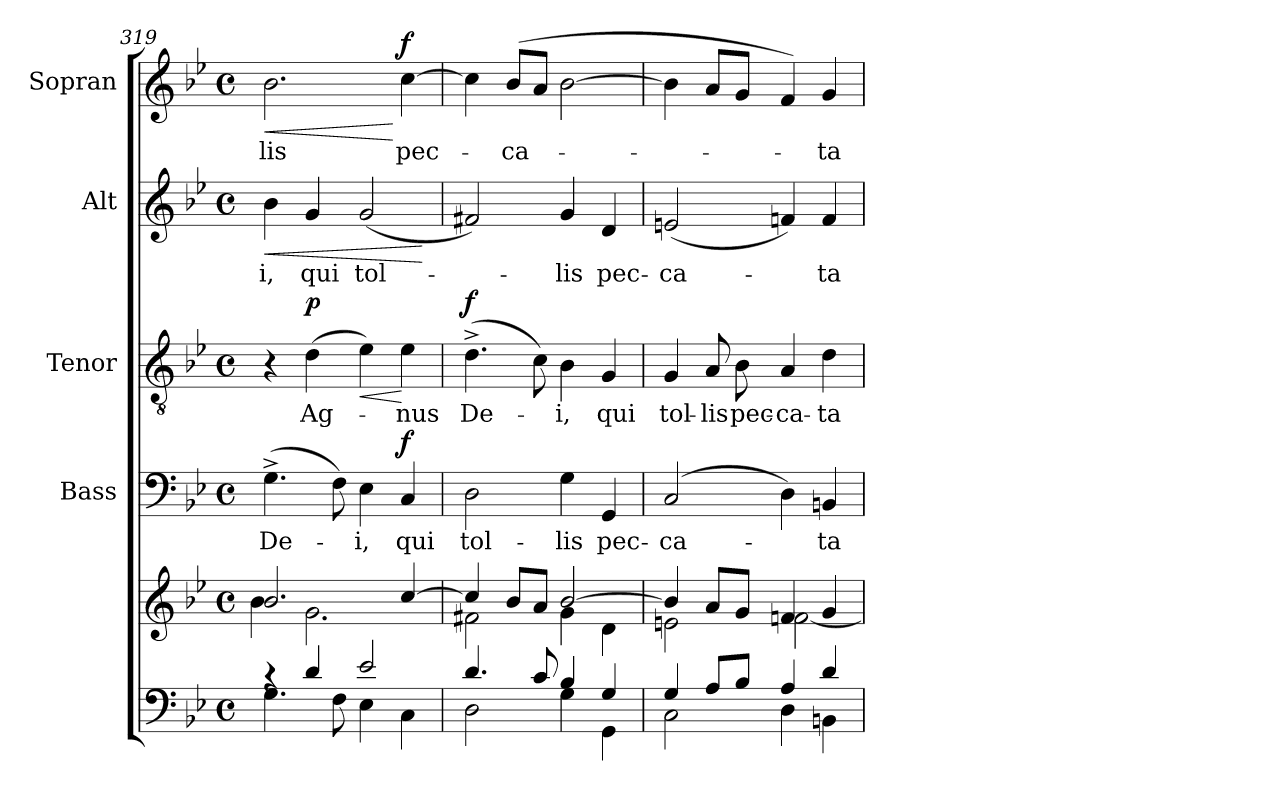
**kern	**kern	**kern	**text	**dynam	**kern	**text	**dynam	**kern	**text	**dynam	**kern	**text	**dynam
*part5	*part5	*part4	*part4	*part4	*part3	*part3	*part3	*part2	*part2	*part2	*part1	*part1	*part1
*staff6	*staff5	*staff4	*staff4	*staff4	*staff3	*staff3	*staff3	*staff2	*staff2	*staff2	*staff1	*staff1	*staff1
*	*	*I"Bass	*	*	*I"Tenor	*	*	*I"Alt	*	*	*I"Sopran	*	*
*	*	*I'B.	*	*	*I'T.	*	*	*I'A.	*	*	*I'S.	*	*
*clefF4	*clefG2	*clefF4	*	*	*clefGv2	*	*	*clefG2	*	*	*clefG2	*	*
*k[b-e-]	*k[b-e-]	*k[b-e-]	*	*	*k[b-e-]	*	*	*k[b-e-]	*	*	*k[b-e-]	*	*
*B-:	*B-:	*B-:	*	*	*B-:	*	*	*B-:	*	*	*B-:	*	*
*M4/4	*M4/4	*M4/4	*	*	*M4/4	*	*	*M4/4	*	*	*M4/4	*	*
*met(c)	*met(c)	*met(c)	*	*	*met(c)	*	*	*met(c)	*	*	*met(c)	*	*
=319	=319	=319	=319	=319	=319	=319	=319	=319	=319	=319	=319	=319	=319
*^	*^	*	*	*	*	*	*	*	*	*	*	*	*
!	!	!	!	!	!LO:LY:b	!	!	!	!	!	!LO:LY:b	!LO:HP:b	!	!LO:LY:b	!LO:HP:b
4rc	4.G\	2.b-/	4b-\	(>4.G^>\	De-	.	4r	.	.	4b-\	-i,	<	2.b-\	-lis	<
!	!	!	!	!	!	!	!	!LO:LY:b	!LO:DY:a	!	!LO:LY:b	!	!	!	!
4d/	.	.	2.g\	.	.	.	(>4d\	Ag-	p	4g/	qui	.	.	.	.
.	8F\	.	.	8F\)	.	.	.	.	.	.	.	.	.	.	.
!	!	!	!	!	!LO:LY:b	!	!	!	!LO:HP:b	!	!LO:LY:b	!	!	!	!
2e-/	4E-\	.	.	4E-\	-i,	.	4e-\)	.	<	(<2g/	tol-	.	.	.	.
!	!	!	!	!	!LO:LY:b	!LO:DY:a	!	!LO:LY:b	!	!	!	!	!	!LO:LY:b	!LO:DY:n=1:a
.	4C\	[>4cc/	.	4C/	qui	f	4e-\	-nus	[	.	.	.	[4cc\	pec-	[ f
*v	*v	*	*	*	*	*	*	*	*	*	*	*	*	*	*
*	*v	*v	*	*	*	*	*	*	*	*	*	*	*	*
.	.	.	.	.	.	.	.	.	.	[	.	.	.
=320	=320	=320	=320	=320	=320	=320	=320	=320	=320	=320	=320	=320	=320
*^	*^	*	*	*	*	*	*	*	*	*	*	*	*
!	!	!	!	!	!LO:LY:b	!	!	!LO:LY:b	!LO:DY:a	!	!	!	!	!	!
4.d/	2D\	4cc/]	2f#X\	2D\	tol-	.	(>4.d^>\	De-	f	2f#X/)	.	.	4cc\]	.	.
!	!	!	!	!	!	!	!	!	!	!	!	!	!	!LO:LY:b	!
.	.	8b-/L	.	.	.	.	.	.	.	.	.	.	(>8b-/L	-ca-	.
8c/	.	8a/J	.	.	.	.	8c\)	.	.	.	.	.	8a/J	.	.
!	!	!	!	!	!LO:LY:b	!	!	!LO:LY:b	!	!	!LO:LY:b	!	!	!	!
4B-/	4G\	[>2b-/	4g\	4G\	-lis	.	4B-\	-i,	.	4g/	-lis	.	[2b-\	.	.
!	!	!	!	!	!LO:LY:b	!	!	!LO:LY:b	!	!	!LO:LY:b	!	!	!	!
4G/	4GG\	.	4d\	4GG/	pec-	.	4G/	qui	.	4d/	pec-	.	.	.	.
=321	=321	=321	=321	=321	=321	=321	=321	=321	=321	=321	=321	=321	=321	=321	=321
!	!	!	!	!	!LO:LY:b	!	!	!LO:LY:b	!	!	!LO:LY:b	!	!	!	!
4G/	2C\	4b-/]	2en\	(2C/	-ca-	.	4G/	tol-	.	(<2en/	-ca-	.	4b-\]	.	.
!	!	!	!	!	!	!	!	!LO:LY:b	!	!	!	!	!	!	!
8A/L	.	8a/L	.	.	.	.	8A/	-lis	.	.	.	.	8a/L	.	.
!	!	!	!	!	!	!	!	!LO:LY:b	!	!	!	!	!	!	!
8B-/J	.	8g/J	.	.	.	.	8B-\	pec-	.	.	.	.	8g/J	.	.
!	!	!	!	!	!	!	!	!LO:LY:b	!	!	!	!	!	!	!
4A/	4D\	4fn/	[<2f\	4D\)	.	.	4A/	-ca-	.	4fn/)	.	.	4f/)	.	.
!	!	!	!	!	!LO:LY:b	!	!	!LO:LY:b	!	!	!LO:LY:b	!	!	!LO:LY:b	!
4d/	4BBn\	4g/	.	4BBn/	-ta	.	4d\	-ta	.	4f/	-ta	.	4g/	-ta	.
*v	*v	*	*	*	*	*	*	*	*	*	*	*	*	*	*
*	*v	*v	*	*	*	*	*	*	*	*	*	*	*	*
=	=	=	=	=	=	=	=	=	=	=	=	=	=
*-	*-	*-	*-	*-	*-	*-	*-	*-	*-	*-	*-	*-	*-
